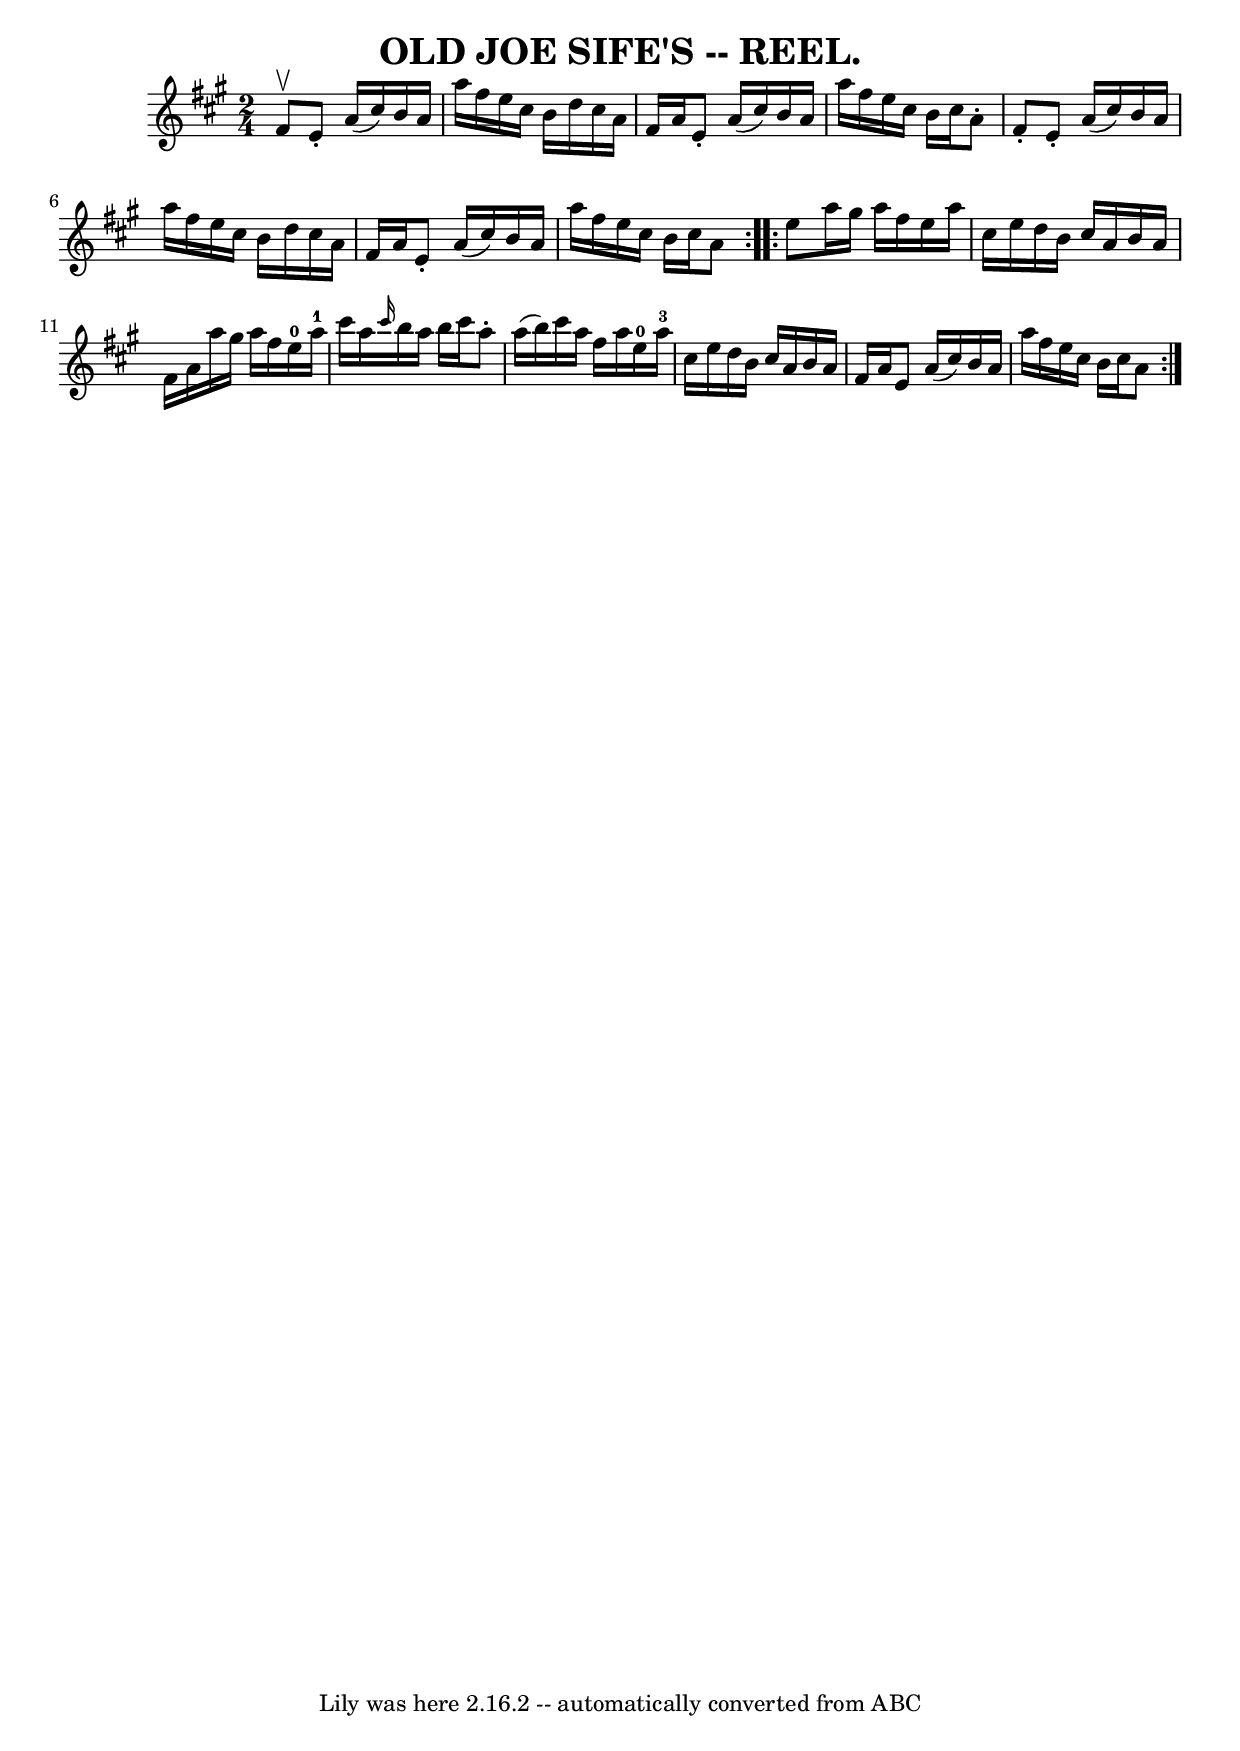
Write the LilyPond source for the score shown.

\version "2.16.2"
\include "Mammoth.ily"
\header {
  %% book = "Coles pg. 30.7"
 crossRefNumber = "15"
 footnotes = ""
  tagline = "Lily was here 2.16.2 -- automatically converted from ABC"
  title = "OLD JOE SIFE'S -- REEL."

}
voicedefault =  {



  \repeat volta 2 {

    \time 2/4 
    \key a \major fs'8^\upbow  |
 e'8-. a'16 (cs''16) b'16 a'16 a''16 fs''16  |
 e''16 cs''16 b'16 d''16 cs''16 a'16 fs'16 a'16   |
 e'8-. a'16 ( cs''16) b'16 a'16 a''16 fs''16   |
 e''16 cs''16 b'16 cs''16 a'8-. fs'8-.  |
 e'8-. a'16 (cs''16) b'16 a'16 a''16 fs''16   |
 e''16 cs''16 b'16 d''16 cs''16 a'16 fs'16 a'16   |
 e'8-. a'16 ( cs''16) b'16 a'16 a''16 fs''16   |
 e''16 cs''16    
 b'16 cs''16 a'8  
  }     
  \repeat volta 2 { e''8   |
 a''16 gs''16 a''16 fs''16 e''16 a''16 cs''16 e''16   |
 d''16 b'16 cs''16 a'16 b'16 a'16 fs'16 a'16   |
    
 a''16 gs''16 a''16 fs''16 e''16-0 a''16-1 cs'''16 a''16   |
    \grace { cs'''16  
	   } b''16 a''16 b''16 cs'''16 a''8-. a''16 (b''16)  |
 cs'''16 a''16 fs''16 a''16 e''16-0 a''16-3 cs''16 e''16   |
 d''16 b'16 cs''16 a'16 b'16 a'16 fs'16 a'16   |
 e'8 a'16 ( cs''16) b'16 a'16 a''16 fs''16   |
 e''16 cs''16    
 b'16 cs''16 a'8  
  }   

}

\score{
  <<

    \context Staff="default"
    {
      \voicedefault 
      
    }

  >>
  \layout {
    
  }
  \midi {
  }

}
